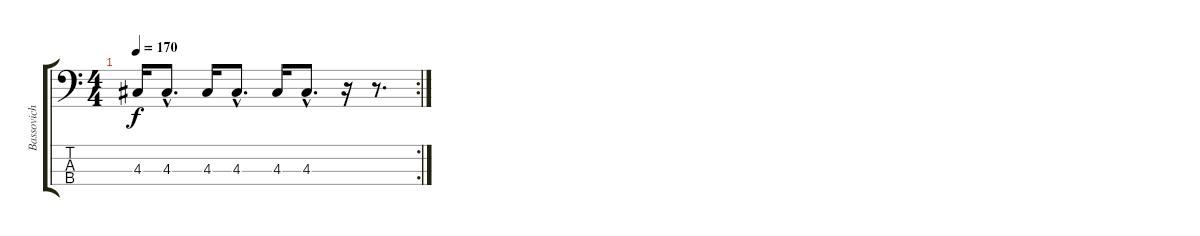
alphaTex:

\track ("Bassovich" "Bassovich") {instrument electricbassfinger}
\staff {score tabs}
\tuning (G2 D2 A1 E1) {hide}
\rc 2
\ts (4 4)
\tempo 170
\clef f4
\ks c
4.3.16{dy f} 4.3{hac}.8{d} 4.3.16 4.3{hac}.8{d} 4.3.16 4.3{hac}.8{d} r.16 r.8{d}
